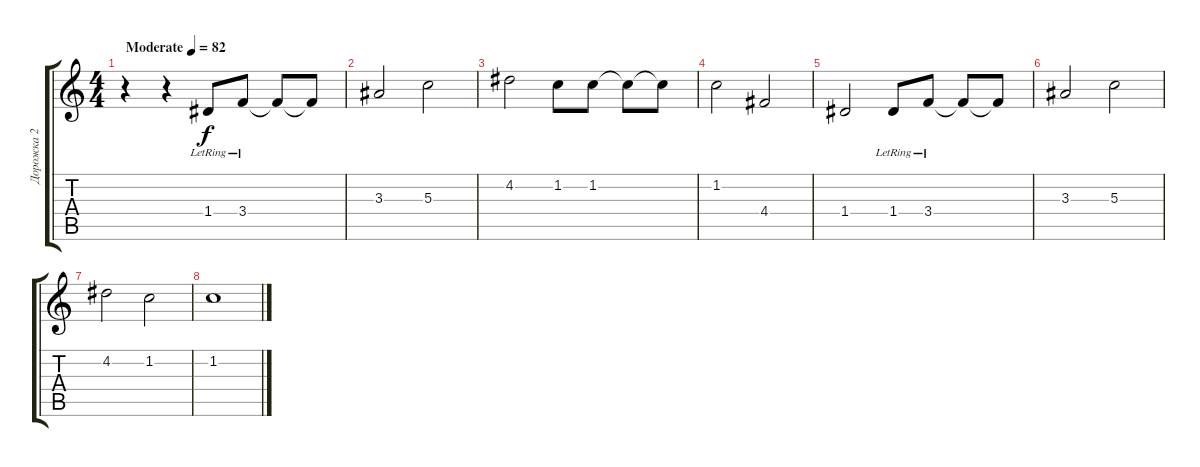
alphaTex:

\track ("Дорожка 2" "Дорожка 2") {instrument acousticguitarsteel}
\staff {score tabs}
\tuning (E4 B3 G3 D3 A2 E2) {hide}
\ts (4 4)
\tempo (82 "Moderate")
\clef g2
\ks c
r.4{dy f instrument acousticguitarsteel} r.4 1.4{lr}.8 3.4{lr}.8 3.4{t}.8 3.4{t}.8 |
3.3.2 5.3.2 |
4.2.2 1.2.8 1.2.8 1.2{t}.8 1.2{t}.8 |
1.2.2 4.4.2 |
1.4.2 1.4{lr}.8 3.4{lr}.8 3.4{t}.8 3.4{t}.8 |
3.3.2 5.3.2 |
4.2.2 1.2.2 |
1.2.1
